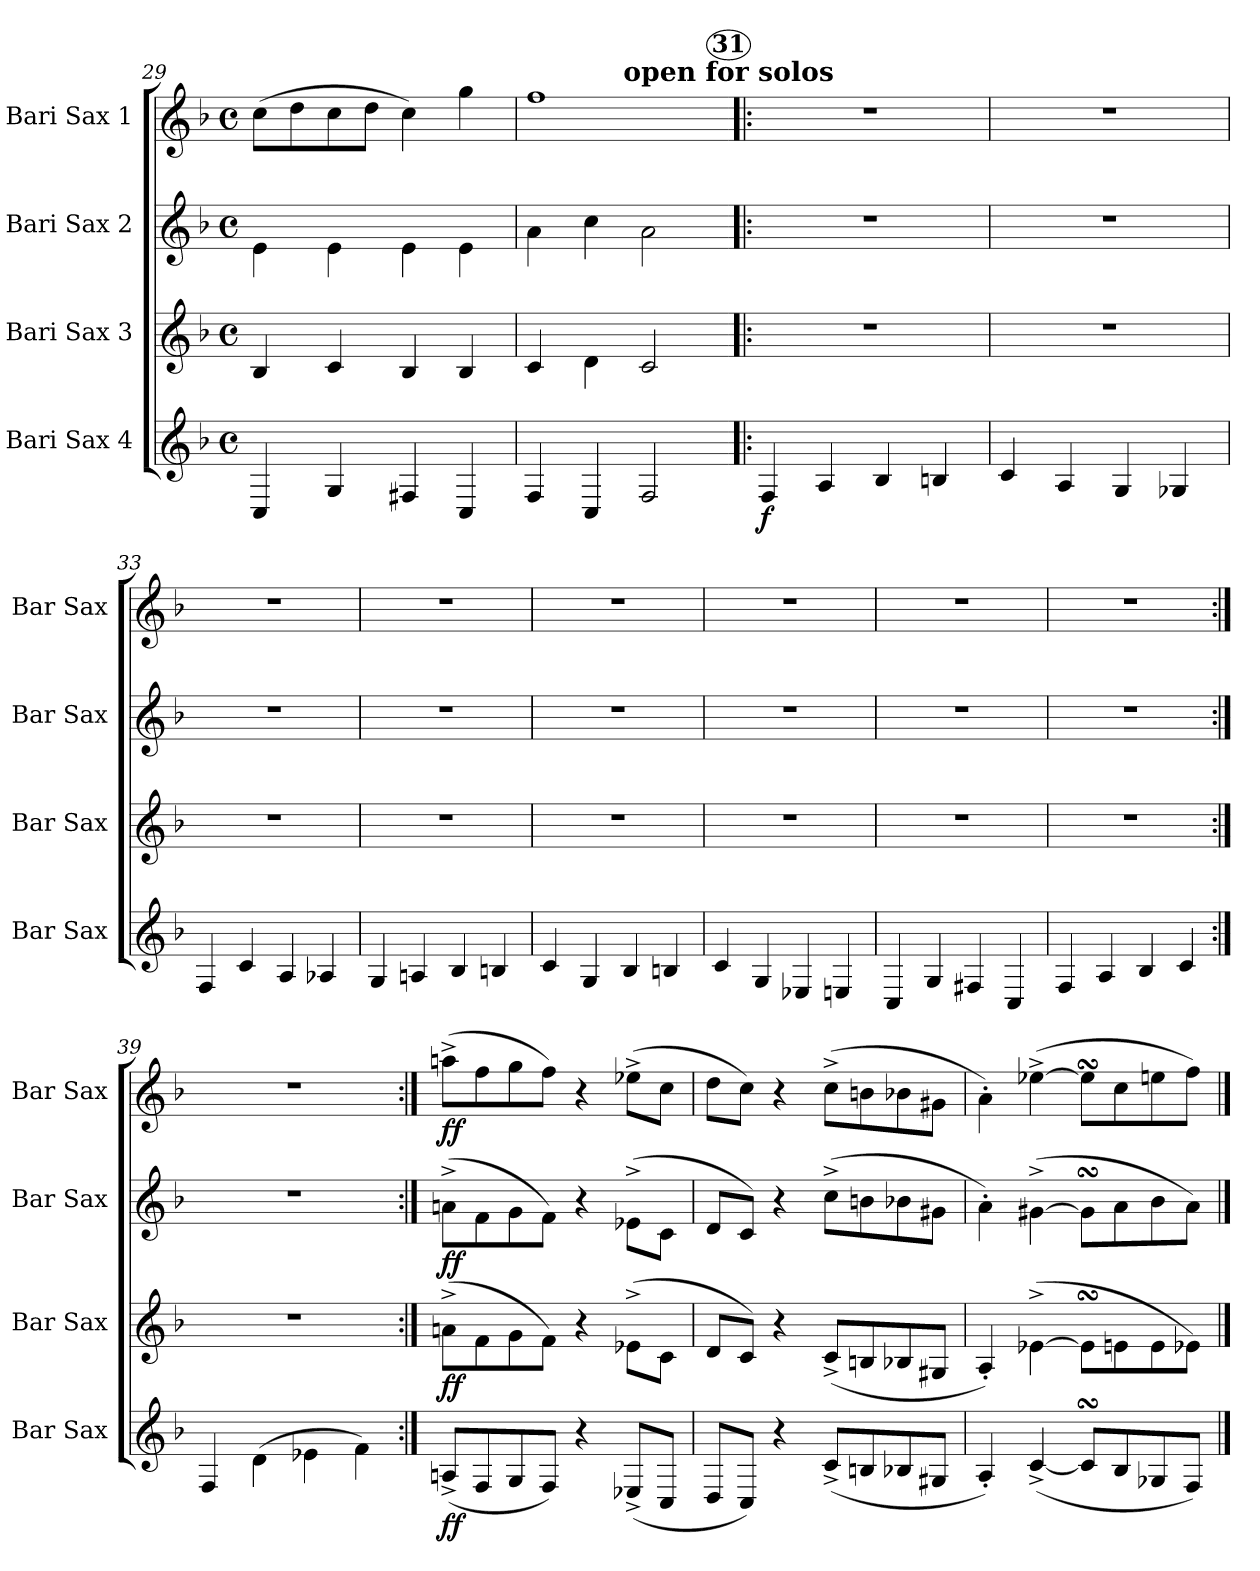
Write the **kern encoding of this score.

**kern	**dynam	**kern	**dynam	**kern	**dynam	**kern	**dynam
*part4	*part4	*part3	*part3	*part2	*part2	*part1	*part1
*staff4	*staff4	*staff3	*staff3	*staff2	*staff2	*staff1	*staff1
*I"Bari Sax 4	*	*I"Bari Sax 3	*	*I"Bari Sax 2	*	*I"Bari Sax 1	*
*I'Bar Sax	*	*I'Bar Sax	*	*I'Bar Sax	*	*I'Bar Sax	*
*clefG2	*	*clefG2	*	*clefG2	*	*clefG2	*
*ITrd12c21	*	*ITrd12c21	*	*ITrd12c21	*	*ITrd12c21	*
*k[b-]	*	*k[b-]	*	*k[b-]	*	*k[b-]	*
*F:	*	*F:	*	*F:	*	*F:	*
*M4/4	*	*M4/4	*	*M4/4	*	*M4/4	*
*met(c)	*	*met(c)	*	*met(c)	*	*met(c)	*
=29	=29	=29	=29	=29	=29	=29	=29
4CC</	.	4BB-</	.	4E>\	.	(>8c\L	.
.	.	.	.	.	.	8d\	.
4GG</	.	4C</	.	4E>\	.	8c\	.
.	.	.	.	.	.	8d\J	.
4FF#X</	.	4BB-</	.	4E>\	.	4c>\)	.
4CC</	.	4BB-</	.	4E>\	.	4g>\	.
=30	=30	=30	=30	=30	=30	=30	=30
4FF</	.	4C</	.	4A>\	.	1f	.
4CC</	.	4D>\	.	4c>\	.	.	.
2FF/	.	2C/	.	2A\	.	.	.
!!LO:PB:g=z
!!LO:REH:place=s1:a:enc=none:t=open for solos
!!LO:REH:place=s1:a:enc=circle:fs=12:t=31
=31!|:	=31!|:	=31!|:	=31!|:	=31!|:	=31!|:	=31!|:	=31!|:
!	!LO:DY:b	!	!	!	!	!	!
4FF/	f	1r	.	1r	.	1r	.
4AA/	.	.	.	.	.	.	.
4BB-/	.	.	.	.	.	.	.
4BBn/	.	.	.	.	.	.	.
=32	=32	=32	=32	=32	=32	=32	=32
4C/	.	1r	.	1r	.	1r	.
4AA/	.	.	.	.	.	.	.
4GG/	.	.	.	.	.	.	.
4GG-X/	.	.	.	.	.	.	.
=33	=33	=33	=33	=33	=33	=33	=33
4FF/	.	1r	.	1r	.	1r	.
4C/	.	.	.	.	.	.	.
4AA/	.	.	.	.	.	.	.
4AA-X/	.	.	.	.	.	.	.
=34	=34	=34	=34	=34	=34	=34	=34
4GG/	.	1r	.	1r	.	1r	.
4AAn/	.	.	.	.	.	.	.
4BB-/	.	.	.	.	.	.	.
4BBn/	.	.	.	.	.	.	.
=35	=35	=35	=35	=35	=35	=35	=35
4C/	.	1r	.	1r	.	1r	.
4GG/	.	.	.	.	.	.	.
4BB-i/	.	.	.	.	.	.	.
4BBn/	.	.	.	.	.	.	.
=36	=36	=36	=36	=36	=36	=36	=36
4C/	.	1r	.	1r	.	1r	.
4GG/	.	.	.	.	.	.	.
4EE-X/	.	.	.	.	.	.	.
4EEn/	.	.	.	.	.	.	.
=37	=37	=37	=37	=37	=37	=37	=37
4CC/	.	1r	.	1r	.	1r	.
4GG/	.	.	.	.	.	.	.
4FF#X/	.	.	.	.	.	.	.
4CC/	.	.	.	.	.	.	.
=38	=38	=38	=38	=38	=38	=38	=38
4FF/	.	1r	.	1r	.	1r	.
4AA/	.	.	.	.	.	.	.
4BB-/	.	.	.	.	.	.	.
4C/	.	.	.	.	.	.	.
=39:|!	=39:|!	=39:|!	=39:|!	=39:|!	=39:|!	=39:|!	=39:|!
4FF/	.	1r	.	1r	.	1r	.
(>4D\	.	.	.	.	.	.	.
4E-X\	.	.	.	.	.	.	.
4F\)	.	.	.	.	.	.	.
!!LO:LB:g=z
=40:|!	=40:|!	=40:|!	=40:|!	=40:|!	=40:|!	=40:|!	=40:|!
!	!LO:DY:b	!	!LO:DY:b	!	!LO:DY:b	!	!LO:DY:b
(<8AAn^</L	ff	(>8An^>\L	ff	(>8An^>\L	ff	(>8an^>\L	ff
8FF/	.	8F\	.	8F\	.	8f\	.
8GG/	.	8G\	.	8G\	.	8g\	.
8FF/J)	.	8F\J)	.	8F\J)	.	8f\J)	.
4r	.	4r	.	4r	.	4r	.
(<8EE-X^</L	.	(>8E-X^>\L	.	(>8E-X^>\L	.	(>8e-X^>\L	.
8CC/J	.	8C\J	.	8C\J	.	8c\J	.
=41	=41	=41	=41	=41	=41	=41	=41
8DD/L	.	8D/L	.	8D/L	.	8d\L	.
8CC/J)	.	8C/J)	.	8C/J)	.	8c\J)	.
4r	.	4r	.	4r	.	4r	.
(<8C^</L	.	(<8C^</L	.	(>8c^>\L	.	(>8c^>\L	.
8BBn/	.	8BBn/	.	8Bn\	.	8Bn\	.
8BB-X/	.	8BB-X/	.	8B-X\	.	8B-X\	.
8GG#X/J	.	8GG#X/J	.	8G#X\J	.	8G#X\J	.
=42	=42	=42	=42	=42	=42	=42	=42
4AA'</)	.	4AA'</)	.	4A'>\)	.	4A'>\)	.
(<[4C^</	.	(>[4E-X^>\	.	(>[4G#X^>\	.	(>[4e-X^>\	.
8CsSSS/L]	.	8E-sSSs\L]	.	8G#sSsS\L]	.	8e-sSSs\L]	.
8BB-/	.	8En\	.	8A\	.	8c\	.
8GG-X/	.	8E\	.	8B-\	.	8en\	.
8FF/J)	.	8E-X\J)	.	8A\J)	.	8f\J)	.
==	==	==	==	==	==	==	==
*-	*-	*-	*-	*-	*-	*-	*-
